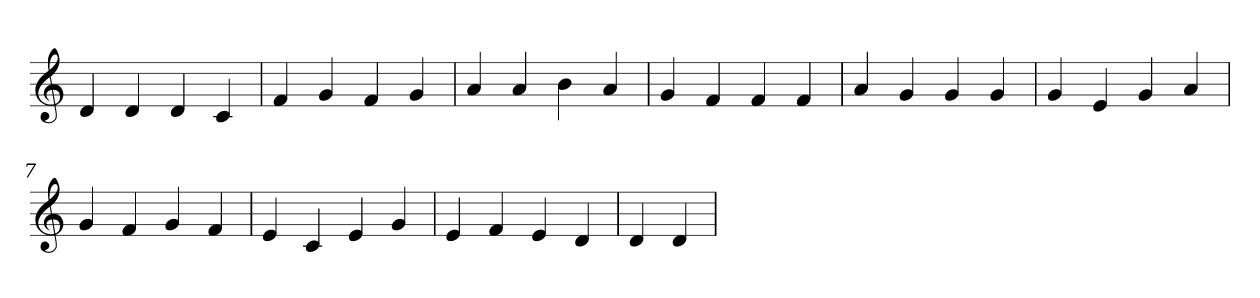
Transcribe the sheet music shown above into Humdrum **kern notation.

**kern
*part1
*staff1
*clefG2
=1
4d
4d
4d
4c
=2
4f
4g
4f
4g
=3
4a
4a
4b
4a
=4
4g
4f
4f
4f
=5
4a
4g
4g
4g
=6
4g
4e
4g
4a
=7
4g
4f
4g
4f
=8
4e
4c
4e
4g
=9
4e
4f
4e
4d
=10
4d
4d
=
*-
